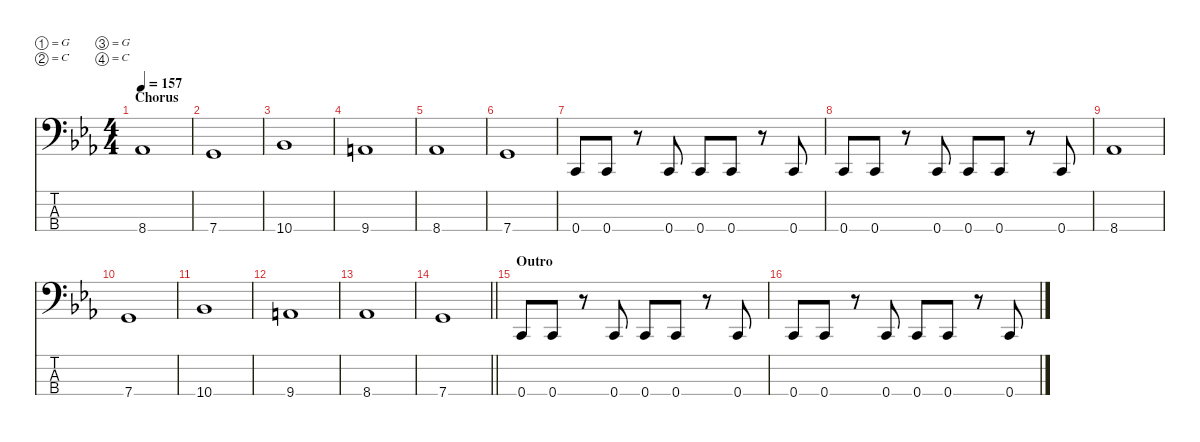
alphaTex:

\defaultSystemsLayout 4
\hideDynamics
\bracketExtendMode nobrackets
\singleTrackTrackNamePolicy hidden
\multiTrackTrackNamePolicy hidden
\firstSystemTrackNameMode fullname
\otherSystemsTrackNameOrientation horizontal
\track ("Bass" "el.bs.") {instrument electricbassfinger}
\staff {score tabs}
\tuning (G2 C2 G1 C1)
\ts (4 4)
\section ("" "Chorus")
\tempo 157
\clef f4
\ks cminor
8.4{acc b}.1{dy f beam Up} |
7.4{acc forcenatural}.1{beam Up} |
10.4{acc b}.1{beam Up} |
9.4{acc forcenatural}.1{beam Up} |
8.4{acc b}.1{beam Up} |
7.4{acc forcenatural}.1{beam Up} |
0.4{acc forcenatural}.8{beam Up} 0.4{acc forcenatural}.8{beam Up} r.8{beam Up} 0.4{acc forcenatural}.8{beam Up} 0.4{acc forcenatural}.8{beam Up} 0.4{acc forcenatural}.8{beam Up} r.8{beam Up} 0.4{acc forcenatural}.8{beam Up} |
0.4{acc forcenatural}.8{beam Up} 0.4{acc forcenatural}.8{beam Up} r.8{beam Up} 0.4{acc forcenatural}.8{beam Up} 0.4{acc forcenatural}.8{beam Up} 0.4{acc forcenatural}.8{beam Up} r.8{beam Up} 0.4{acc forcenatural}.8{beam Up} |
8.4{acc b}.1{beam Up} |
7.4{acc forcenatural}.1{beam Up} |
10.4{acc b}.1{beam Up} |
9.4{acc forcenatural}.1{beam Up} |
8.4{acc b}.1{beam Up} |
\barLineRight lightlight
7.4{acc forcenatural}.1{beam Up} |
\section ("" "Outro")
0.4{acc forcenatural}.8{beam Up} 0.4{acc forcenatural}.8{beam Up} r.8{beam Up} 0.4{acc forcenatural}.8{beam Up} 0.4{acc forcenatural}.8{beam Up} 0.4{acc forcenatural}.8{beam Up} r.8{beam Up} 0.4{acc forcenatural}.8{beam Up} |
0.4{acc forcenatural}.8{beam Up} 0.4{acc forcenatural}.8{beam Up} r.8{beam Up} 0.4{acc forcenatural}.8{beam Up} 0.4{acc forcenatural}.8{beam Up} 0.4{acc forcenatural}.8{beam Up} r.8{beam Up} 0.4{acc forcenatural}.8{beam Up}
